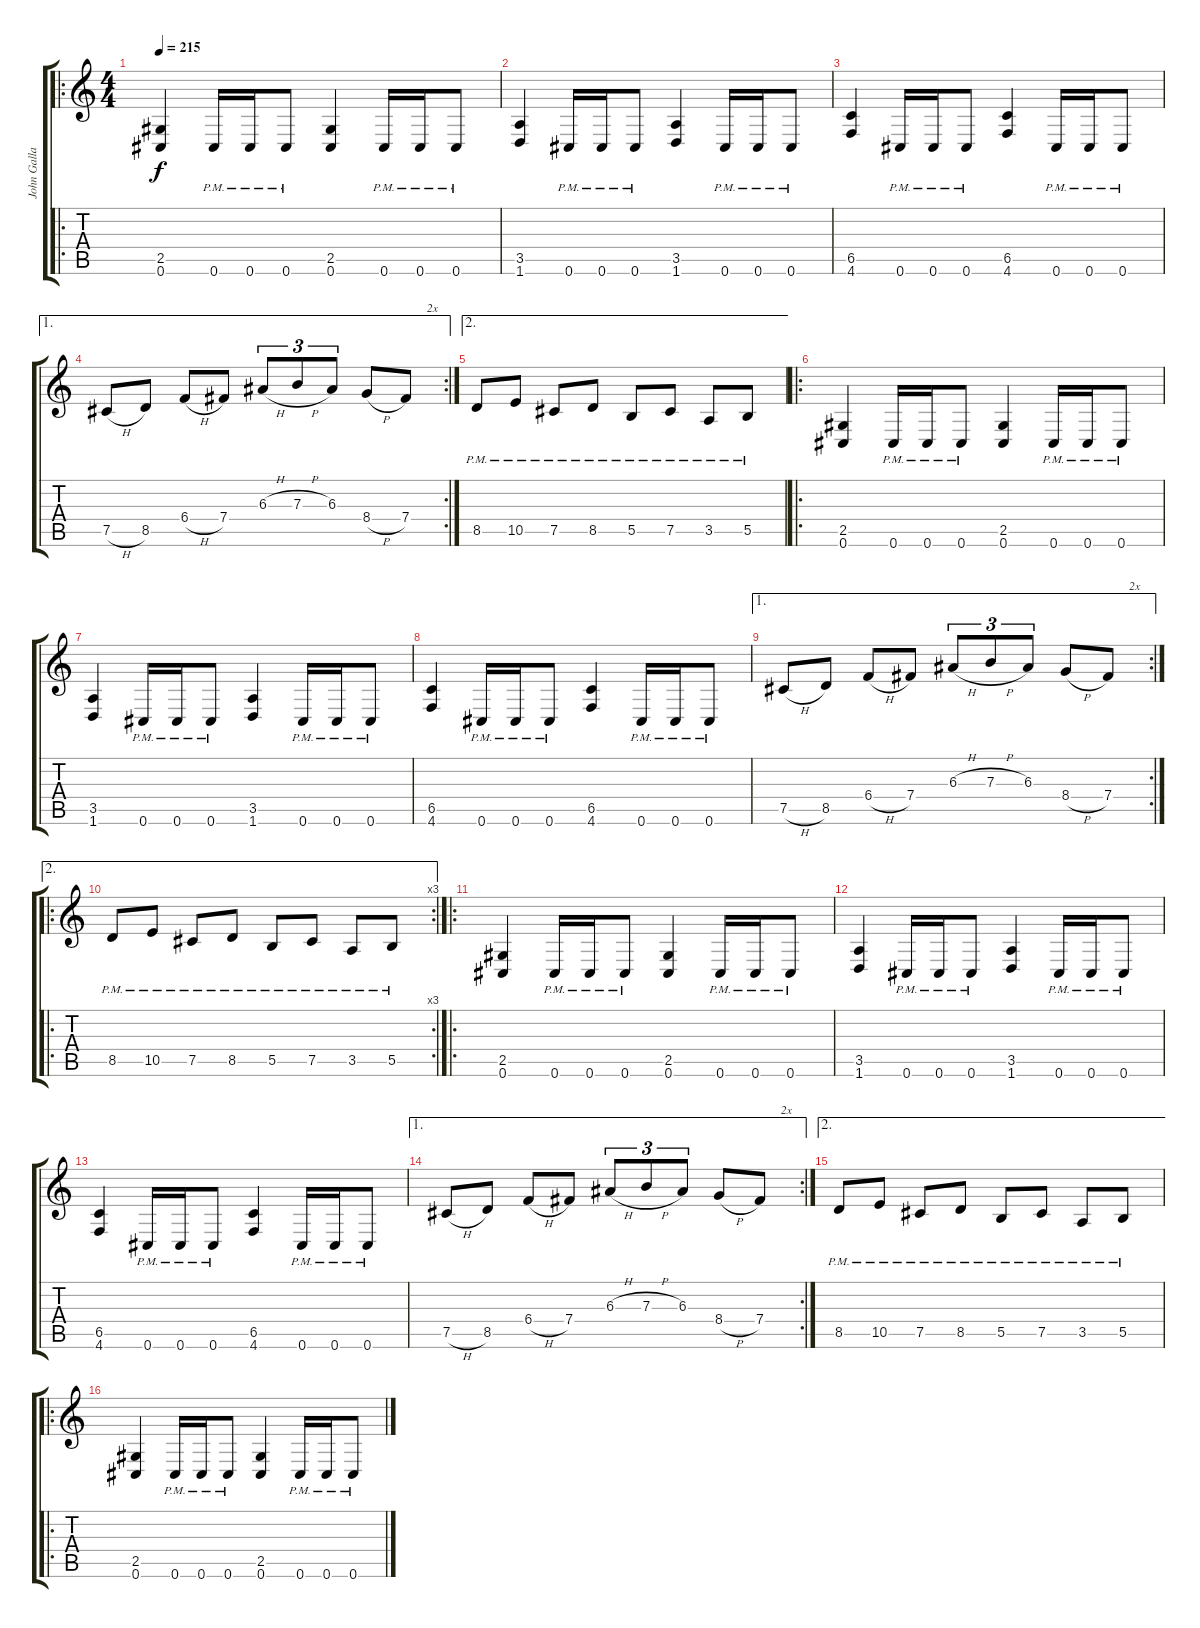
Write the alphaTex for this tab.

\track ("John Gallagher" "John Galla") {instrument overdrivenguitar}
\staff {score tabs}
\tuning (Db4 Ab3 E3 B2 Gb2 Db2) {hide}
\ro
\ts (4 4)
\tempo 215
\clef g2
\ks c
(2.5 0.6).4{dy f} 0.6{pm}.16 0.6{pm}.16 0.6{pm}.8 (2.5 0.6).4 0.6{pm}.16 0.6{pm}.16 0.6{pm}.8 |
(3.5 1.6).4 0.6{pm}.16 0.6{pm}.16 0.6{pm}.8 (3.5 1.6).4 0.6{pm}.16 0.6{pm}.16 0.6{pm}.8 |
(6.5 4.6).4 0.6{pm}.16 0.6{pm}.16 0.6{pm}.8 (6.5 4.6).4 0.6{pm}.16 0.6{pm}.16 0.6{pm}.8 |
\ae 1
\rc 2
7.5{h}.8 8.5.8 6.4{h}.8 7.4.8 6.3{h}.8{tu (3 2)} 7.3{h}.8{tu (3 2)} 6.3.8{tu (3 2)} 8.4{h}.8 7.4.8{txt "       2x"} |
\ae 2
8.5{pm}.8 10.5{pm}.8 7.5{pm}.8 8.5{pm}.8 5.5{pm}.8 7.5{pm}.8 3.5{pm}.8 5.5{pm}.8 |
\ro
(2.5 0.6).4 0.6{pm}.16 0.6{pm}.16 0.6{pm}.8 (2.5 0.6).4 0.6{pm}.16 0.6{pm}.16 0.6{pm}.8 |
(3.5 1.6).4 0.6{pm}.16 0.6{pm}.16 0.6{pm}.8 (3.5 1.6).4 0.6{pm}.16 0.6{pm}.16 0.6{pm}.8 |
(6.5 4.6).4 0.6{pm}.16 0.6{pm}.16 0.6{pm}.8 (6.5 4.6).4 0.6{pm}.16 0.6{pm}.16 0.6{pm}.8 |
\ae 1
\rc 2
7.5{h}.8 8.5.8 6.4{h}.8 7.4.8 6.3{h}.8{tu (3 2)} 7.3{h}.8{tu (3 2)} 6.3.8{tu (3 2)} 8.4{h}.8 7.4.8{txt "       2x"} |
\ae 2
\ro
\rc 3
8.5{pm}.8 10.5{pm}.8 7.5{pm}.8 8.5{pm}.8 5.5{pm}.8 7.5{pm}.8 3.5{pm}.8 5.5{pm}.8 |
\ro
(2.5 0.6).4 0.6{pm}.16 0.6{pm}.16 0.6{pm}.8 (2.5 0.6).4 0.6{pm}.16 0.6{pm}.16 0.6{pm}.8 |
(3.5 1.6).4 0.6{pm}.16 0.6{pm}.16 0.6{pm}.8 (3.5 1.6).4 0.6{pm}.16 0.6{pm}.16 0.6{pm}.8 |
(6.5 4.6).4 0.6{pm}.16 0.6{pm}.16 0.6{pm}.8 (6.5 4.6).4 0.6{pm}.16 0.6{pm}.16 0.6{pm}.8 |
\ae 1
\rc 2
7.5{h}.8 8.5.8 6.4{h}.8 7.4.8 6.3{h}.8{tu (3 2)} 7.3{h}.8{tu (3 2)} 6.3.8{tu (3 2)} 8.4{h}.8 7.4.8{txt "       2x"} |
\ae 2
8.5{pm}.8 10.5{pm}.8 7.5{pm}.8 8.5{pm}.8 5.5{pm}.8 7.5{pm}.8 3.5{pm}.8 5.5{pm}.8 |
\ro
(2.5 0.6).4 0.6{pm}.16 0.6{pm}.16 0.6{pm}.8 (2.5 0.6).4 0.6{pm}.16 0.6{pm}.16 0.6{pm}.8
